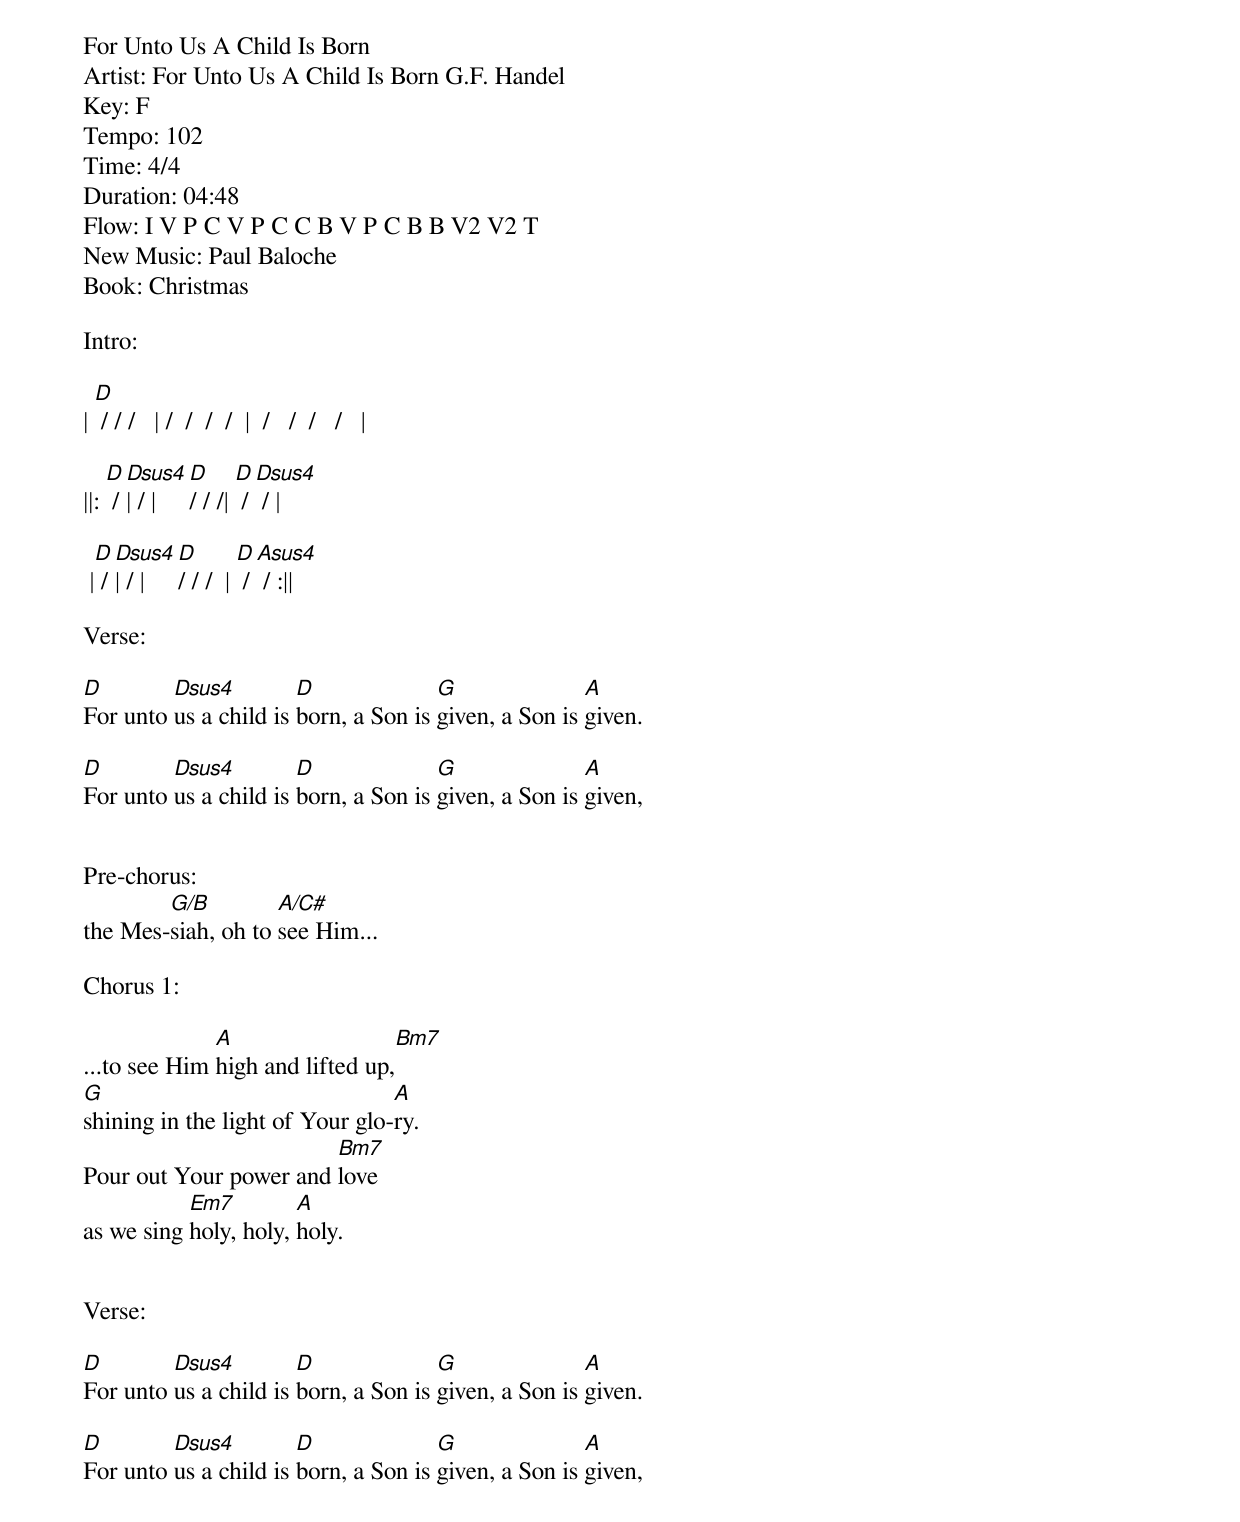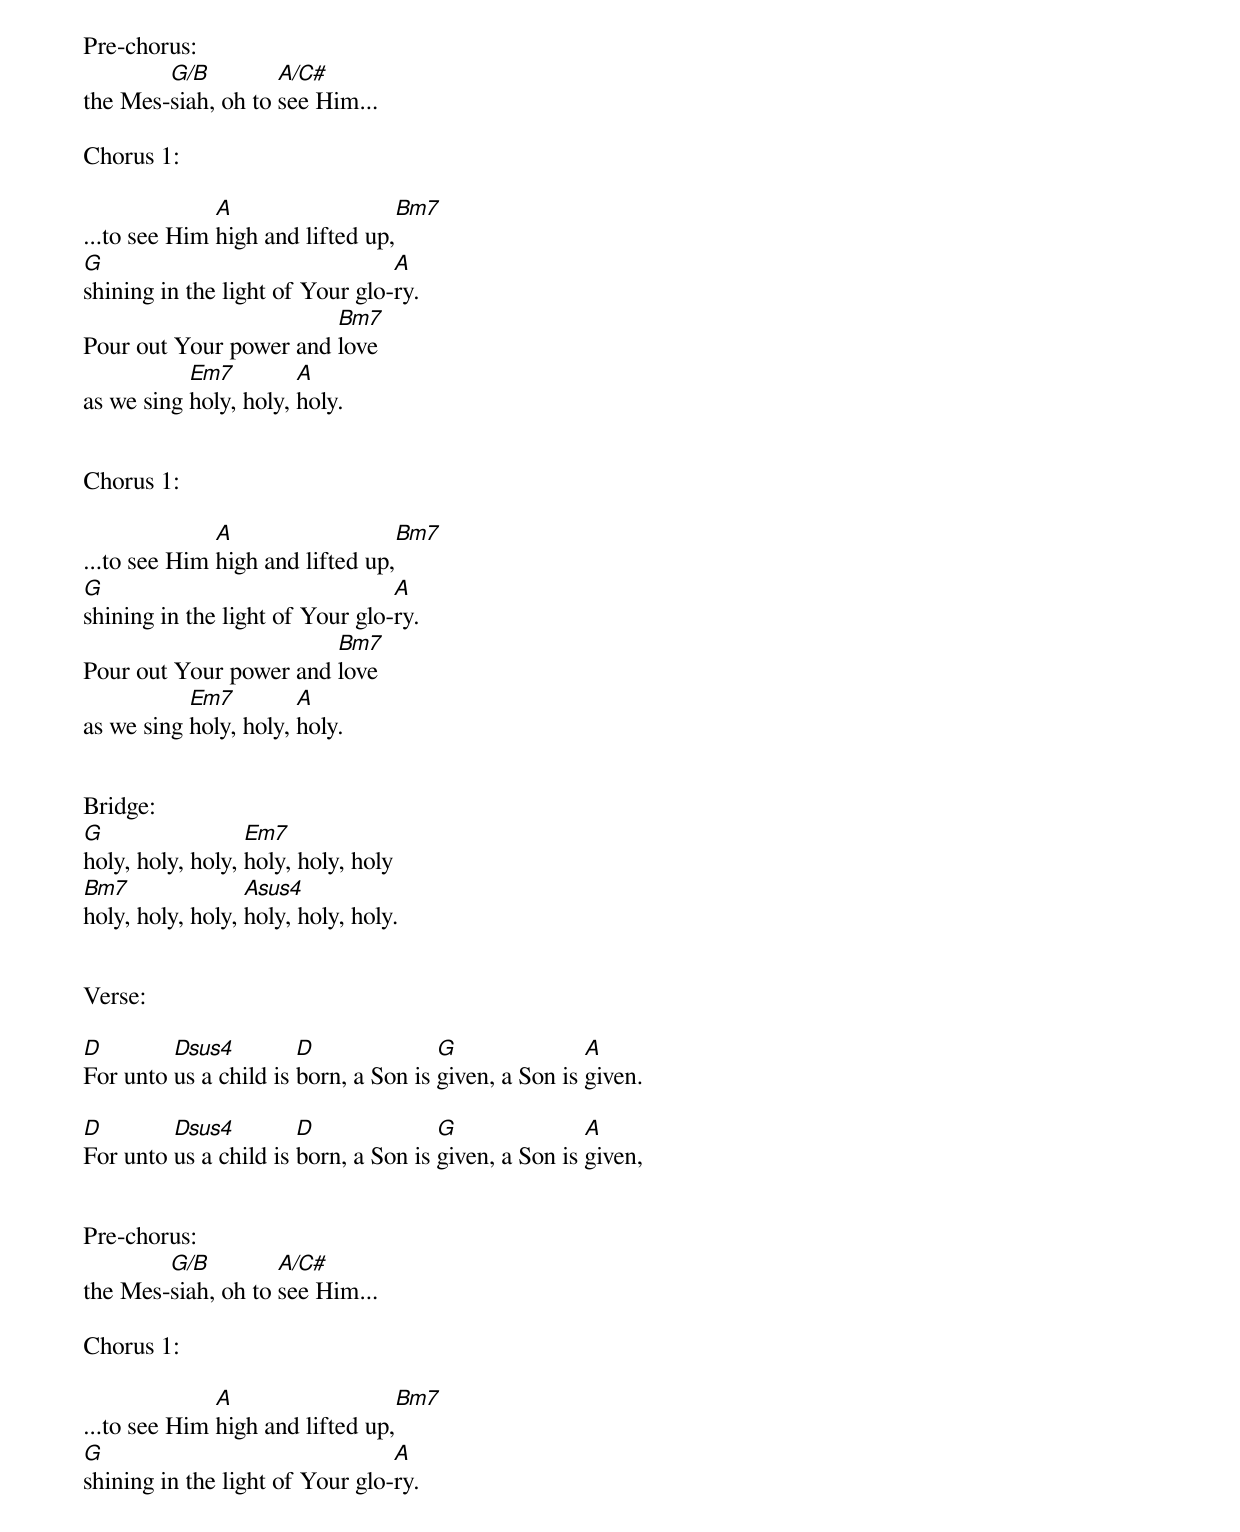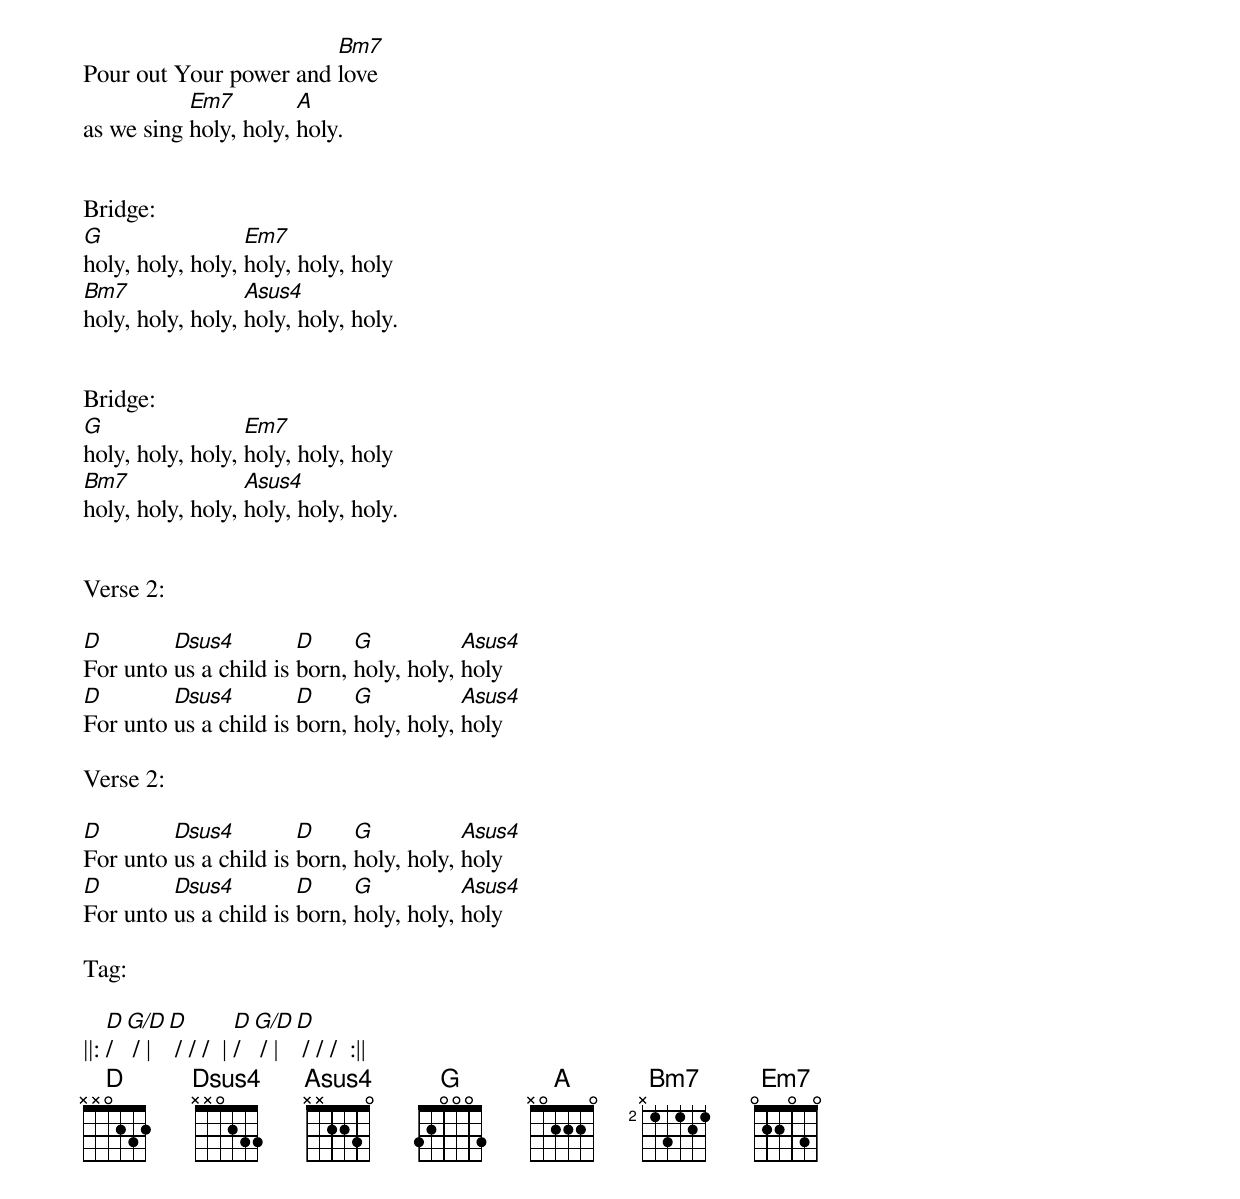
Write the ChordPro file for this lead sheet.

For Unto Us A Child Is Born
Artist: For Unto Us A Child Is Born G.F. Handel
Key: F
Tempo: 102
Time: 4/4
Duration: 04:48
Flow: I V P C V P C C B V P C B B V2 V2 T
New Music: Paul Baloche
Book: Christmas

Intro:

| [D] / / /   | /  /  /  /  |  /   /  /   /   |

||: [D] / [Dsus4]| / | [D]/ / /| [D] / [Dsus4] / |

 |[D] / [Dsus4]| / | [D]/ / /  | [D] / [Asus4] / :||

Verse:

[D]For unto [Dsus4]us a child is [D]born, a Son is [G]given, a Son is [A]given.

[D]For unto [Dsus4]us a child is [D]born, a Son is [G]given, a Son is [A]given,


Pre-chorus:
the Mes-[G/B]siah, oh to [A/C#]see Him...

Chorus 1:

...to see Him [A]high and lifted up,[Bm7]
[G]shining in the light of Your glo-[A]ry.
Pour out Your power and [Bm7]love
as we sing [Em7]holy, holy, [A]holy.


Verse:

[D]For unto [Dsus4]us a child is [D]born, a Son is [G]given, a Son is [A]given.

[D]For unto [Dsus4]us a child is [D]born, a Son is [G]given, a Son is [A]given,


Pre-chorus:
the Mes-[G/B]siah, oh to [A/C#]see Him...

Chorus 1:

...to see Him [A]high and lifted up,[Bm7]
[G]shining in the light of Your glo-[A]ry.
Pour out Your power and [Bm7]love
as we sing [Em7]holy, holy, [A]holy.


Chorus 1:

...to see Him [A]high and lifted up,[Bm7]
[G]shining in the light of Your glo-[A]ry.
Pour out Your power and [Bm7]love
as we sing [Em7]holy, holy, [A]holy.


Bridge:
[G]holy, holy, holy, [Em7]holy, holy, holy
[Bm7]holy, holy, holy, [Asus4]holy, holy, holy.


Verse:

[D]For unto [Dsus4]us a child is [D]born, a Son is [G]given, a Son is [A]given.

[D]For unto [Dsus4]us a child is [D]born, a Son is [G]given, a Son is [A]given,


Pre-chorus:
the Mes-[G/B]siah, oh to [A/C#]see Him...

Chorus 1:

...to see Him [A]high and lifted up,[Bm7]
[G]shining in the light of Your glo-[A]ry.
Pour out Your power and [Bm7]love
as we sing [Em7]holy, holy, [A]holy.


Bridge:
[G]holy, holy, holy, [Em7]holy, holy, holy
[Bm7]holy, holy, holy, [Asus4]holy, holy, holy.


Bridge:
[G]holy, holy, holy, [Em7]holy, holy, holy
[Bm7]holy, holy, holy, [Asus4]holy, holy, holy.


Verse 2:

[D]For unto [Dsus4]us a child is [D]born, [G]holy, holy, [Asus4]holy
[D]For unto [Dsus4]us a child is [D]born, [G]holy, holy, [Asus4]holy

Verse 2:

[D]For unto [Dsus4]us a child is [D]born, [G]holy, holy, [Asus4]holy
[D]For unto [Dsus4]us a child is [D]born, [G]holy, holy, [Asus4]holy

Tag:

||: [D]/ [G/D] / | [D] / / /  | [D]/ [G/D] / | [D] / / /  :||
